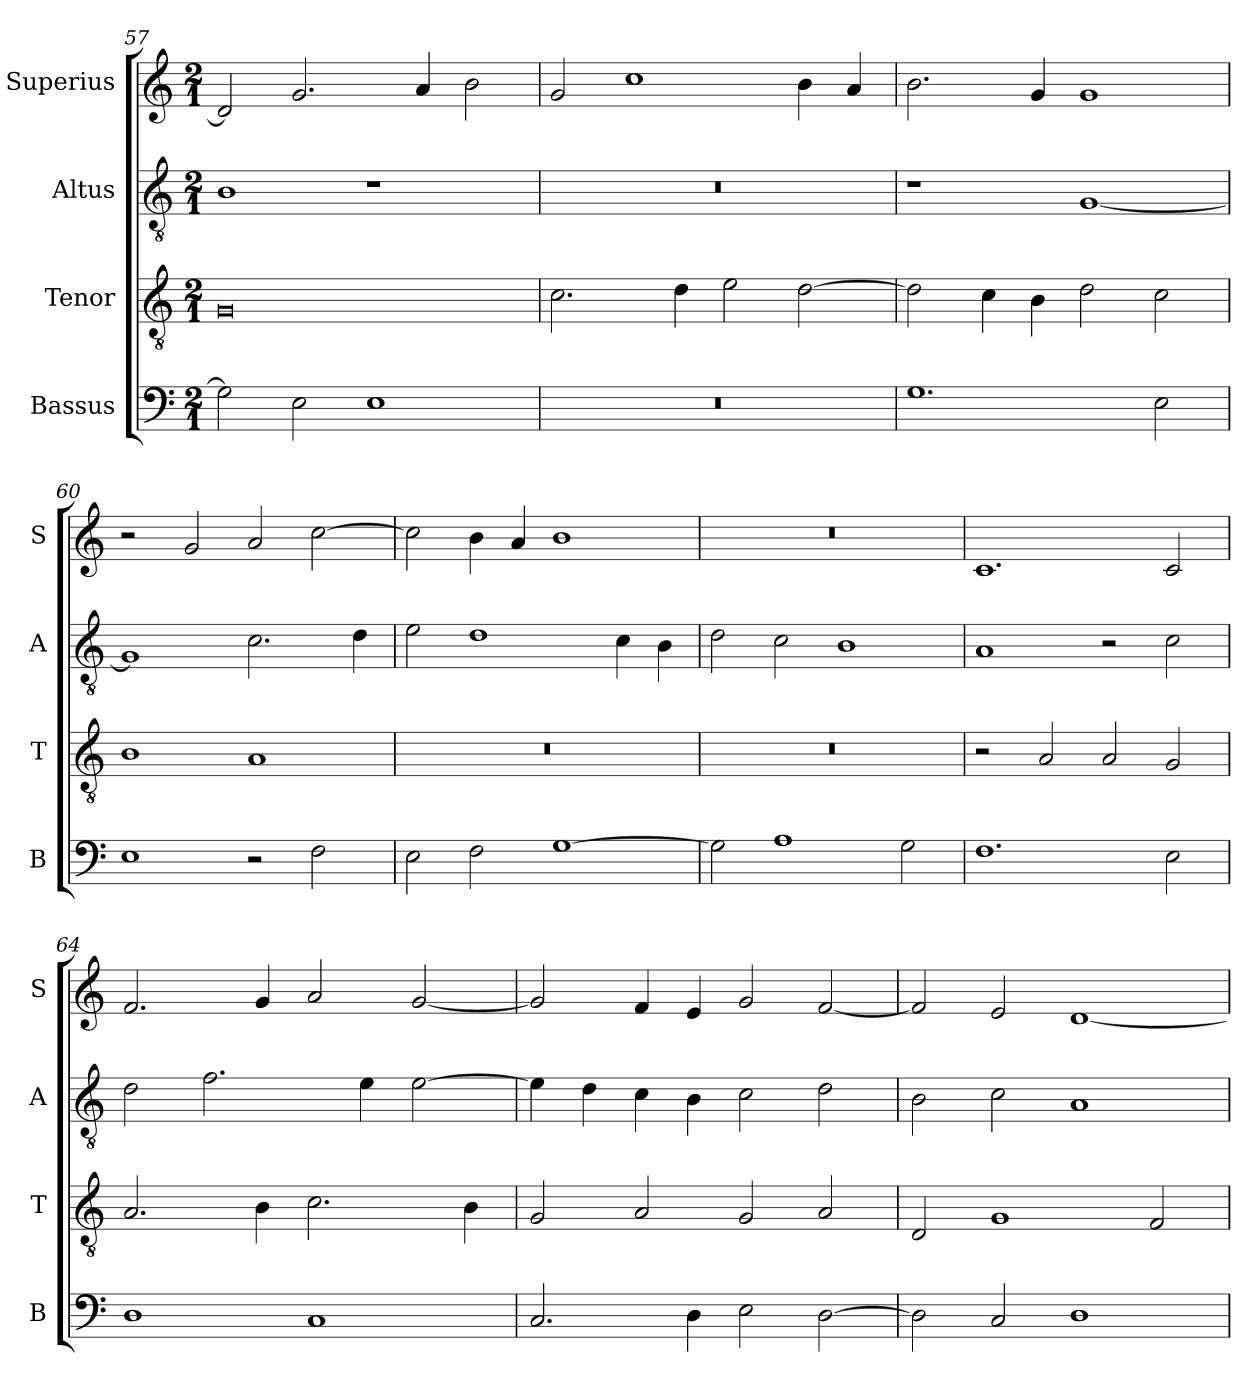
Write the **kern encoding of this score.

**kern	**kern	**kern	**kern
*part4	*part3	*part2	*part1
*staff4	*staff3	*staff2	*staff1
*I"Bassus	*I"Tenor	*I"Altus	*I"Superius
*I'B	*I'T	*I'A	*I'S
*clefF4	*clefGv2	*clefGv2	*clefG2
*k[]	*k[]	*k[]	*k[]
*C:	*C:	*C:	*C:
*M2/1	*M2/1	*M2/1	*M2/1
=57	=57	=57	=57
2G]	0G	1B	2d]
2E	.	.	2.g
1E	.	1r	.
.	.	.	4a
.	.	.	2b
=58	=58	=58	=58
0r	2.c	0r	2g
.	.	.	1cc
.	4d	.	.
.	2e	.	.
.	[2d	.	4b
.	.	.	4a
=59	=59	=59	=59
1.G	2d]	1r	2.b
.	4c	.	.
.	4B	.	4g
.	2d	[1G	1g
2E	2c	.	.
=60	=60	=60	=60
1E	1B	1G]	2r
.	.	.	2g
2r	1A	2.c	2a
2F	.	.	[2cc
.	.	4d	.
=61	=61	=61	=61
2E	0r	2e	2cc]
2F	.	1d	4b
.	.	.	4a
[1G	.	.	1b
.	.	4c	.
.	.	4B	.
=62	=62	=62	=62
2G]	0r	2d	0r
1A	.	2c	.
.	.	1B	.
2G	.	.	.
=63	=63	=63	=63
1.F	2r	1A	1.c
.	2A	.	.
.	2A	2r	.
2E	2G	2c	2c
=64	=64	=64	=64
1D	2.A	2d	2.f
.	.	2.f	.
.	4B	.	4g
1C	2.c	.	2a
.	.	4e	.
.	.	[2e	[2g
.	4B	.	.
=65	=65	=65	=65
2.C	2G	4e]	2g]
.	.	4d	.
.	2A	4c	4f
4D	.	4B	4e
2E	2G	2c	2g
[2D	2A	2d	[2f
=66	=66	=66	=66
2D]	2D	2B	2f]
2C	1G	2c	2e
1D	.	1A	[1d
.	2F	.	.
=	=	=	=
*-	*-	*-	*-
